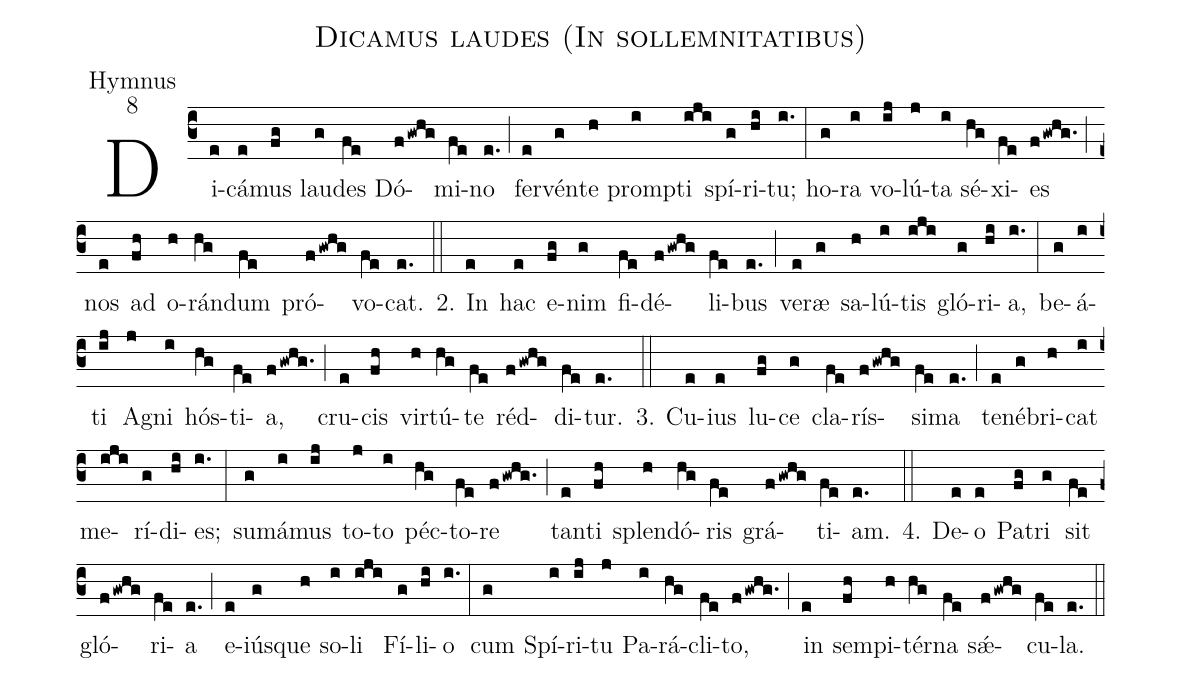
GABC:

name:Dicamus laudes (In sollemnitatibus);
office-part:Hymnus;
mode:8;
%%
(c3)Di(e)cá(e)mus(fg) lau(g)des(fe) Dó(fgwhg)mi(fe)no(e.) (;)
fer(e)vén(g)te(h) promp(i)ti(iji) spí(g)ri(hi)tu;(i.) (:)
ho(g)ra(i) vo(ij)lú(j)ta(i) sé(hg)xi(fe)es(fgwhg.) (;)
nos(e) ad(fh) o(h)rán(hg)dum(fe) pró(fgwhg)vo(fe)cat.(e.) (::)
2. In(e) hac(e) e(fg)nim(g) fi(fe)dé(fgwhg)li(fe)bus(e.) (;)
ve(e)ræ(g) sa(h)lú(i)tis(iji) gló(g)ri(hi)a,(i.) (:)
be(g)á(i)ti(ij) A(j)gni(i) hós(hg)ti(fe)a,(fgwhg.) (;)
cru(e)cis(fh) vir(h)tú(hg)te(fe) réd(fgwhg)di(fe)tur.(e.) (::)

3. Cu(e)ius(e) lu(fg)ce(g) cla(fe)rís(fgwhg)si(fe)ma(e.) (;)
te(e)né(g)bri(h)cat(i) me(iji)rí(g)di(hi)es;(i.) (:)
su(g)má(i)mus(ij) to(j)to(i) péc(hg)to(fe)re(fgwhg.) (;)
tan(e)ti(fh) splen(h)dó(hg)ris(fe) grá(fgwhg)ti(fe)am.(e.) (::)

4. De(e)o(e) Pa(fg)tri(g) sit(fe) gló(fgwhg)ri(fe)a(e.) (;)
e(e)iús(g)que(h) so(i)li(iji) Fí(g)li(hi)o(i.) (:)
cum(g) Spí(i)ri(ij)tu(j) Pa(i)rá(hg)cli(fe)to,(fgwhg.) (;)
in(e) sem(fh)pi(h)tér(hg)na(fe) sǽ(fgwhg)cu(fe)la.(e.) (::)
